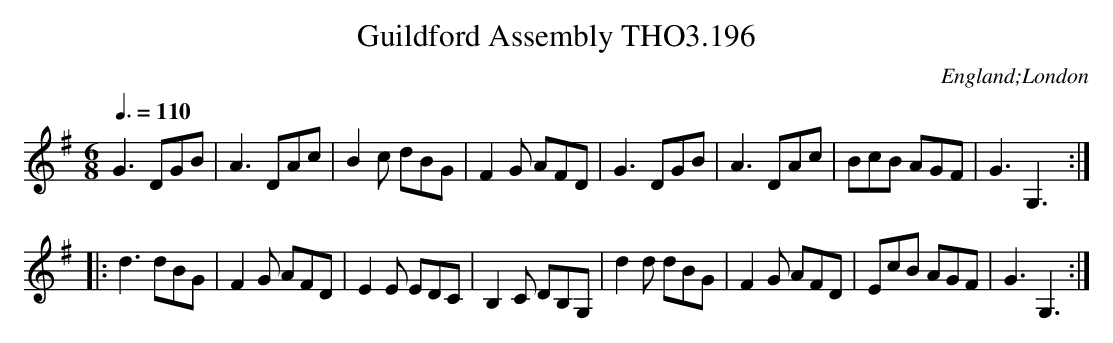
X:1
T:Guildford Assembly THO3.196
O:England;London
M:6/8
L:1/8
Q:3/8=110
K:G
G3 DGB|A3 DAc|B2 c dBG|F2 G AFD|G3 DGB|A3 DAc|BcB AGF|G3G,3:|
|:d3 dBG|F2 G AFD|E2 E EDC|B,2 C DB,G,|\
d2 d dBG|F2 G AFD|EcB AGF|G3G,3:|
